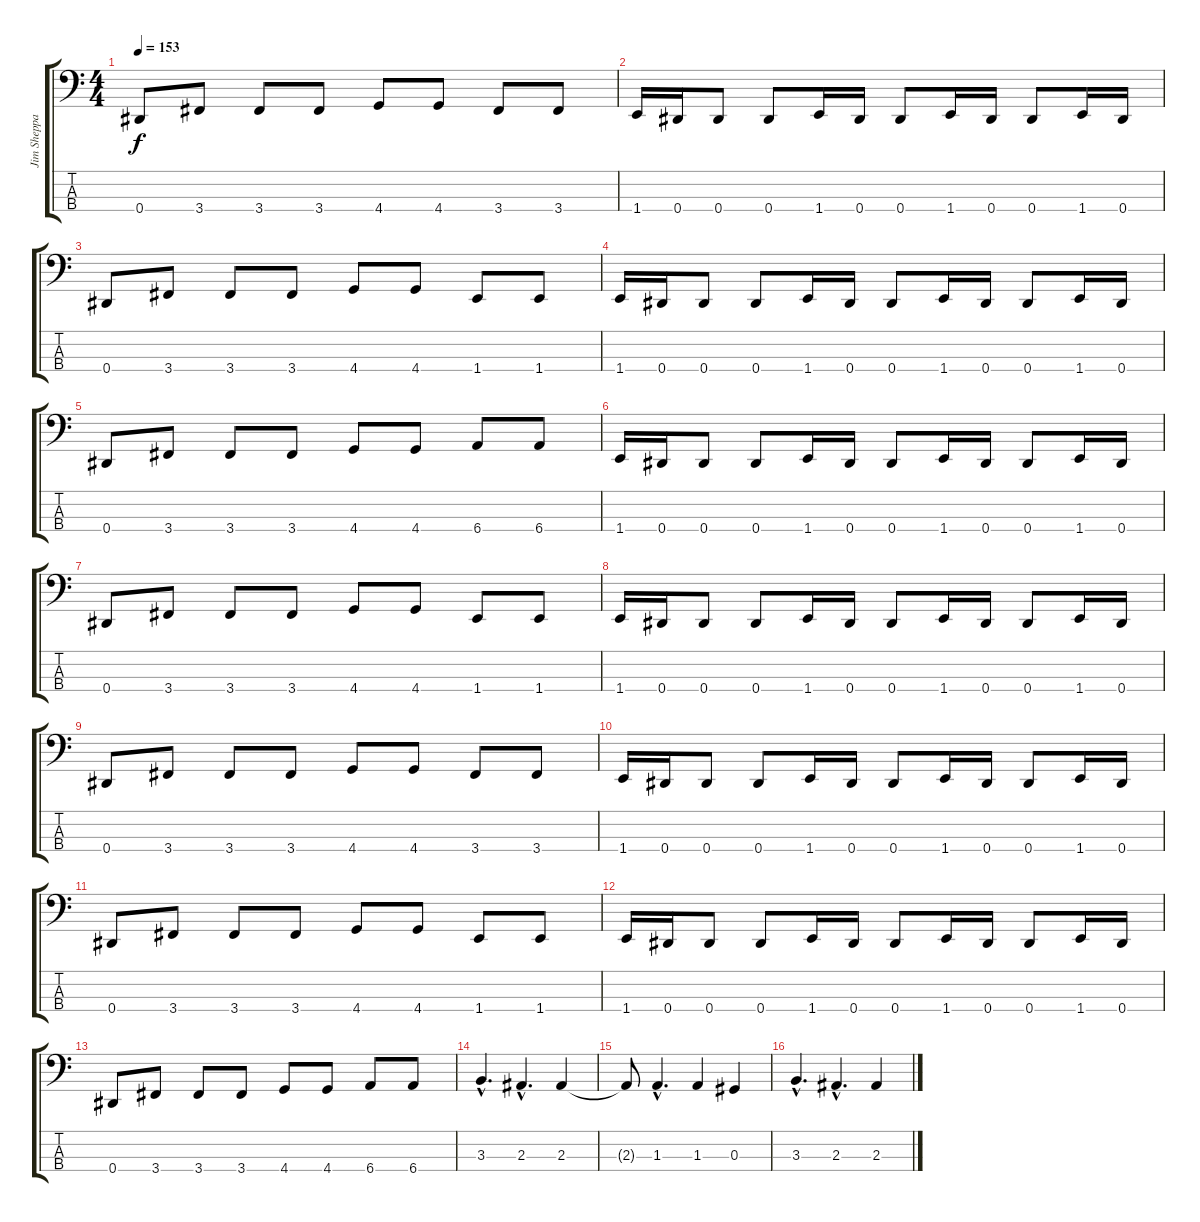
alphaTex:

\track ("Jim Sheppard" "Jim Sheppa") {instrument electricbassfinger}
\staff {score tabs}
\tuning (Gb2 Db2 Ab1 Eb1) {hide}
\ts (4 4)
\tempo 153
\clef f4
\ks c
0.4.8{dy f} 3.4.8 3.4.8 3.4.8 4.4.8 4.4.8 3.4.8 3.4.8 |
1.4.16 0.4.16 0.4.8 0.4.8 1.4.16 0.4.16 0.4.8 1.4.16 0.4.16 0.4.8 1.4.16 0.4.16 |
0.4.8 3.4.8 3.4.8 3.4.8 4.4.8 4.4.8 1.4.8 1.4.8 |
1.4.16 0.4.16 0.4.8 0.4.8 1.4.16 0.4.16 0.4.8 1.4.16 0.4.16 0.4.8 1.4.16 0.4.16 |
0.4.8 3.4.8 3.4.8 3.4.8 4.4.8 4.4.8 6.4.8 6.4.8 |
1.4.16 0.4.16 0.4.8 0.4.8 1.4.16 0.4.16 0.4.8 1.4.16 0.4.16 0.4.8 1.4.16 0.4.16 |
0.4.8 3.4.8 3.4.8 3.4.8 4.4.8 4.4.8 1.4.8 1.4.8 |
1.4.16 0.4.16 0.4.8 0.4.8 1.4.16 0.4.16 0.4.8 1.4.16 0.4.16 0.4.8 1.4.16 0.4.16 |
0.4.8 3.4.8 3.4.8 3.4.8 4.4.8 4.4.8 3.4.8 3.4.8 |
1.4.16 0.4.16 0.4.8 0.4.8 1.4.16 0.4.16 0.4.8 1.4.16 0.4.16 0.4.8 1.4.16 0.4.16 |
0.4.8 3.4.8 3.4.8 3.4.8 4.4.8 4.4.8 1.4.8 1.4.8 |
1.4.16 0.4.16 0.4.8 0.4.8 1.4.16 0.4.16 0.4.8 1.4.16 0.4.16 0.4.8 1.4.16 0.4.16 |
0.4.8 3.4.8 3.4.8 3.4.8 4.4.8 4.4.8 6.4.8 6.4.8 |
3.3{hac}.4{d} 2.3{hac}.4{d} 2.3.4 |
2.3{t}.8 1.3{hac}.4{d} 1.3.4 0.3.4 |
3.3{hac}.4{d} 2.3{hac}.4{d} 2.3.4
